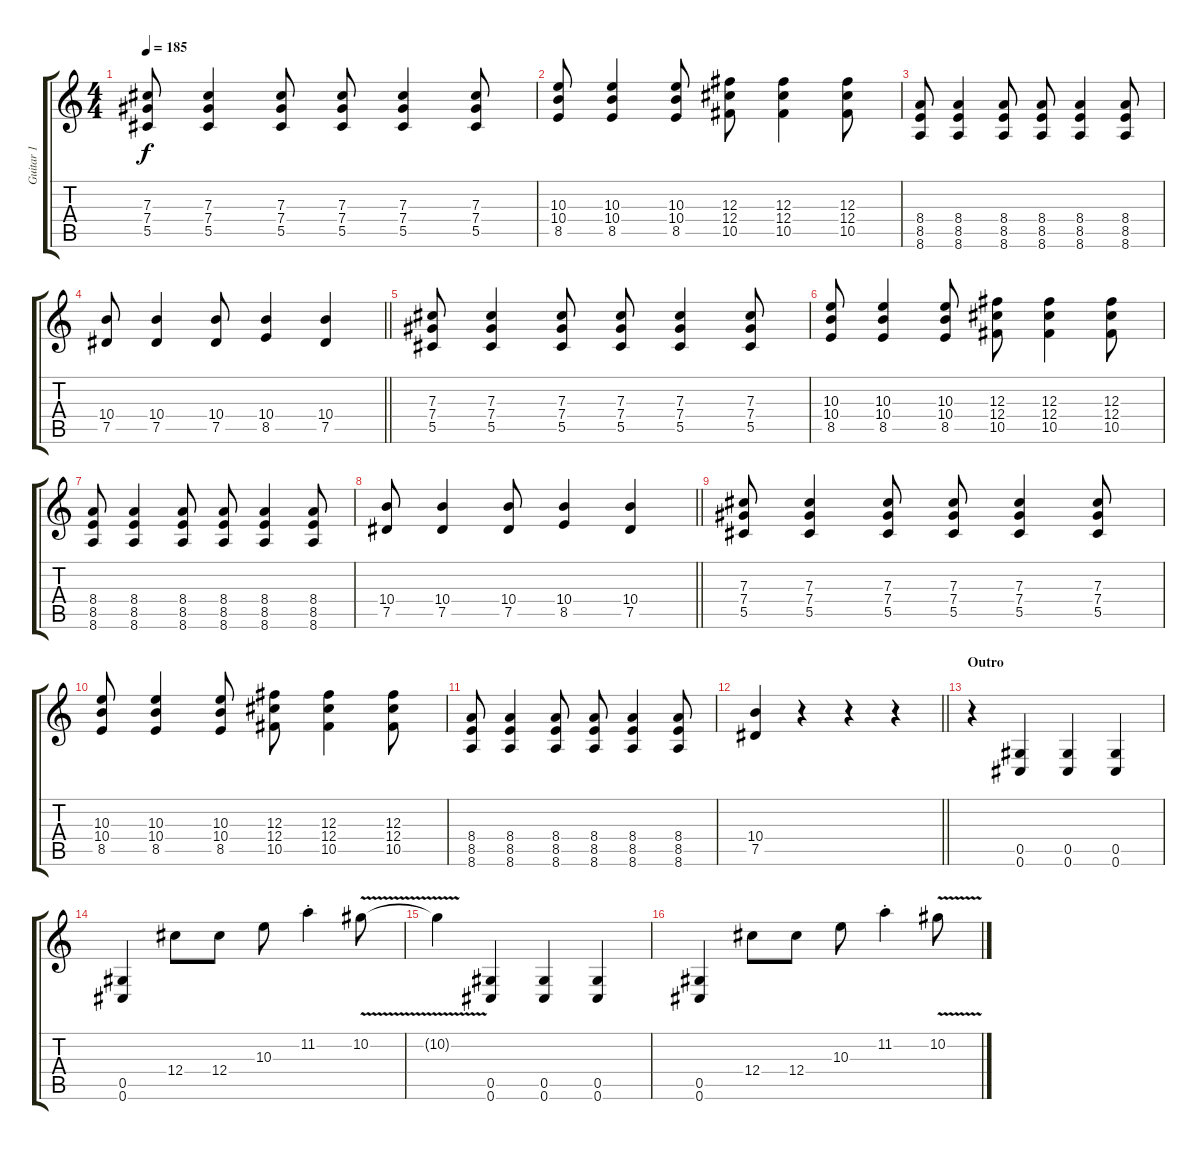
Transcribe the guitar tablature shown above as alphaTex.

\track ("Guitar 1" "Guitar 1") {instrument distortionguitar}
\staff {score tabs}
\tuning (Eb4 Bb3 Gb3 Db3 Ab2 Db2) {hide}
\ts (4 4)
\tempo 185
\clef g2
\ks c
(7.3 7.4 5.5).8{dy f} (7.3 7.4 5.5).4 (7.3 7.4 5.5).8 (7.3 7.4 5.5).8 (7.3 7.4 5.5).4 (7.3 7.4 5.5).8 |
(10.3 10.4 8.5).8 (10.3 10.4 8.5).4 (10.3 10.4 8.5).8 (12.3 12.4 10.5).8 (12.3 12.4 10.5).4 (12.3 12.4 10.5).8 |
(8.4 8.5 8.6).8 (8.4 8.5 8.6).4 (8.4 8.5 8.6).8 (8.4 8.5 8.6).8 (8.4 8.5 8.6).4 (8.4 8.5 8.6).8 |
\barLineRight lightlight
(10.4 7.5).8 (10.4 7.5).4 (10.4 7.5).8 (10.4 8.5).4 (10.4 7.5).4 |
(7.3 7.4 5.5).8 (7.3 7.4 5.5).4 (7.3 7.4 5.5).8 (7.3 7.4 5.5).8 (7.3 7.4 5.5).4 (7.3 7.4 5.5).8 |
(10.3 10.4 8.5).8 (10.3 10.4 8.5).4 (10.3 10.4 8.5).8 (12.3 12.4 10.5).8 (12.3 12.4 10.5).4 (12.3 12.4 10.5).8 |
(8.4 8.5 8.6).8 (8.4 8.5 8.6).4 (8.4 8.5 8.6).8 (8.4 8.5 8.6).8 (8.4 8.5 8.6).4 (8.4 8.5 8.6).8 |
\barLineRight lightlight
(10.4 7.5).8 (10.4 7.5).4 (10.4 7.5).8 (10.4 8.5).4 (10.4 7.5).4 |
(7.3 7.4 5.5).8 (7.3 7.4 5.5).4 (7.3 7.4 5.5).8 (7.3 7.4 5.5).8 (7.3 7.4 5.5).4 (7.3 7.4 5.5).8 |
(10.3 10.4 8.5).8 (10.3 10.4 8.5).4 (10.3 10.4 8.5).8 (12.3 12.4 10.5).8 (12.3 12.4 10.5).4 (12.3 12.4 10.5).8 |
(8.4 8.5 8.6).8 (8.4 8.5 8.6).4 (8.4 8.5 8.6).8 (8.4 8.5 8.6).8 (8.4 8.5 8.6).4 (8.4 8.5 8.6).8 |
\barLineRight lightlight
(10.4 7.5).4 r.4 r.4 r.4 |
\section ("" "Outro")
r.4 (0.5 0.6).4 (0.5 0.6).4 (0.5 0.6).4 |
(0.5 0.6).4 12.4.8 12.4.8 10.3.8 11.2{st}.4 10.2{v}.8 |
10.2{t}.4 (0.5 0.6).4 (0.5 0.6).4 (0.5 0.6).4 |
(0.5 0.6).4 12.4.8 12.4.8 10.3.8 11.2{st}.4 10.2{v}.8
